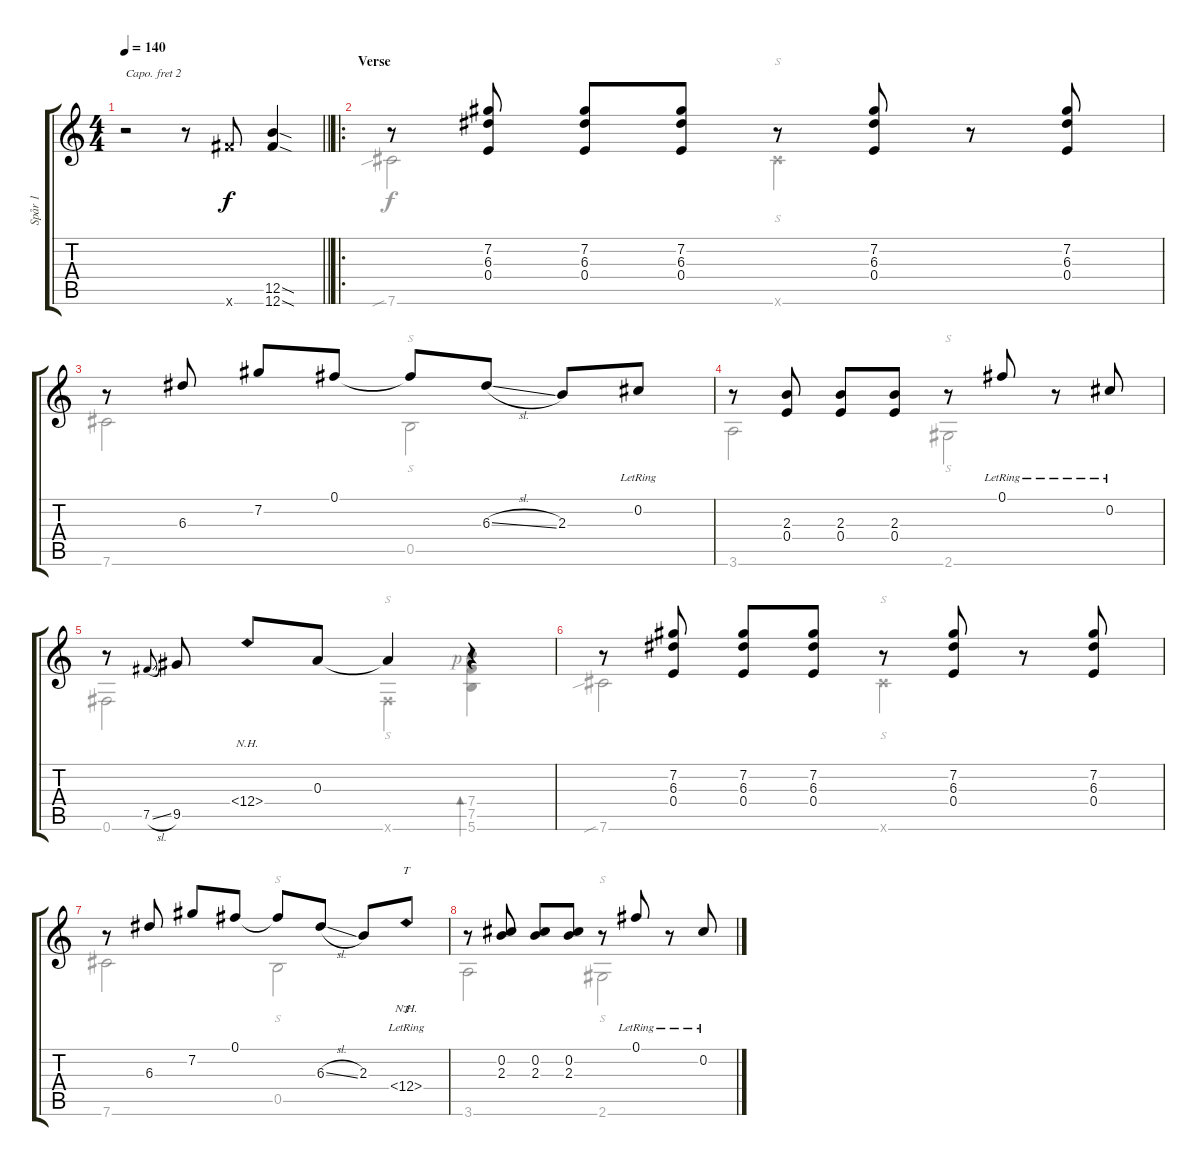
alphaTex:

\track ("Spår 1" "Spår 1") {instrument acousticguitarsteel}
\staff {score tabs}
\capo 2
\tuning (E4 B3 G3 D3 A2 E2) {hide}
\voice
\ts (4 4)
\tempo 140
\clef g2
\barLineRight lightlight
\ks c
r.2{dy f instrument acousticguitarsteel} r.8 12.6{x}.8 (12.5{sod} 12.6{sod}).4 |
\ro
\section ("" "Verse")
r.8 (7.2 6.3 0.4).8 (7.2 6.3 0.4).8 (7.2 6.3 0.4).8 r.8 (7.2 6.3 0.4).8 r.8 (7.2 6.3 0.4).8 |
r.8 6.3.8 7.2.8 0.1.8 0.1{t}.8 6.3{sl}.8 2.3.8 0.2{lr}.8 |
r.8 (2.3 0.4).8 (2.3 0.4).8 (2.3 0.4).8 r.8 0.1{lr}.8 r.8 0.2{lr}.8 |
r.8 7.5{sl}.8{gr onbeat} 9.5.8 12.4{nh}.8 0.3.8 0.3{t}.4 r.4 |
r.8 (7.2 6.3 0.4).8 (7.2 6.3 0.4).8 (7.2 6.3 0.4).8 r.8 (7.2 6.3 0.4).8 r.8 (7.2 6.3 0.4).8 |
r.8 6.3.8 7.2.8 0.1.8 0.1{t}.8 6.3{sl}.8 2.3.8 12.4{nh lr}.8{tt} |
r.8 (0.2 2.3).8 (0.2 2.3).8 (0.2 2.3).8 r.8 0.1{lr}.8 r.8 0.2{lr}.8
\voice
\clef g2
\ottava regular
\simile none
\barLineRight lightlight
\ks c
|
7.6{sib}.2 7.6{x}.2{s} |
7.6.2 0.5.2{s} |
3.6.2 2.6.2{s} |
0.6.2 0.6{x}.4{s} (7.4{rf 1} 7.5 5.6).4{bd 120} |
7.6{sib}.2 7.6{x}.2{s} |
7.6.2 0.5.2{s} |
3.6.2 2.6.2{s}
